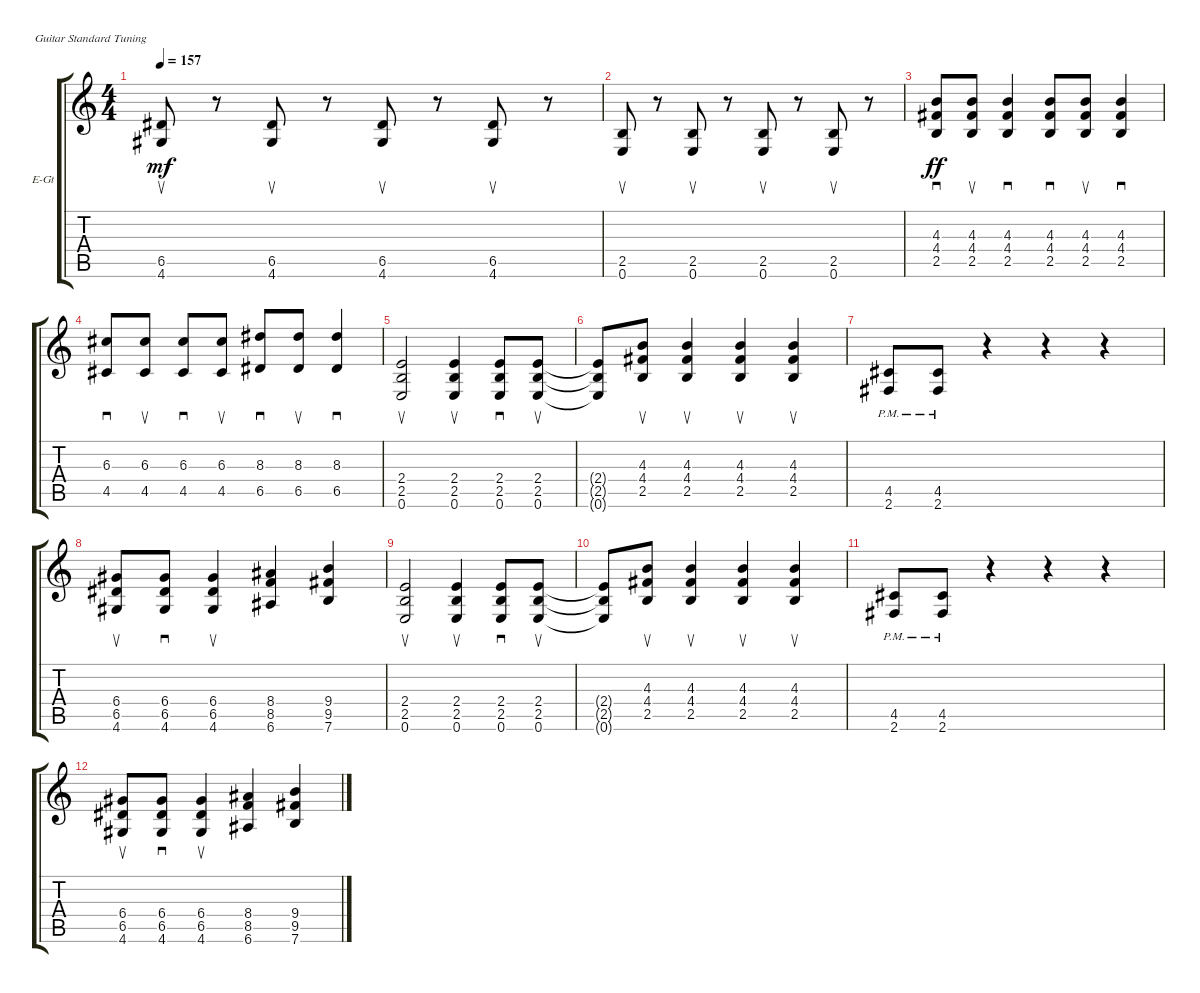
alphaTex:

\defaultSystemsLayout 4
\bracketExtendMode groupsimilarinstruments
\firstSystemTrackNameOrientation horizontal
\otherSystemsTrackNameOrientation horizontal
\track ("Electric Guitar" "E-Gt") {instrument distortionguitar}
\staff {score tabs}
\tuning (E4 B3 G3 D3 A2 E2)
\ts (4 4)
\tempo 157
\clef g2
\scale
0.333333
\ks c
(4.6 6.5).8{su dy mf} r.8 (4.6 6.5).8{su} r.8 (4.6 6.5).8{su} r.8 (4.6 6.5).8{su} r.8 |
\scale
0.333333 (2.5 0.6).8{su} r.8 (2.5 0.6).8{su} r.8 (2.5 0.6).8{su} r.8 (2.5 0.6).8{su} r.8 |
\scale
0.333333 (2.5 4.4 4.3).8{sd dy ff} (2.5 4.4 4.3).8{su} (2.5 4.4 4.3).4{sd} (2.5 4.4 4.3).8{sd} (2.5 4.4 4.3).8{su} (2.5 4.4 4.3).4{sd} |
\scale
0.333333 (4.5 6.3).8{sd} (4.5 6.3).8{su} (4.5 6.3).8{sd} (4.5 6.3).8{su} (6.5 8.3).8{sd} (6.5 8.3).8{su} (6.5 8.3).4{sd} |
\scale
0.333333 (2.5 2.4 0.6).2{su} (2.5 2.4 0.6).4{su} (2.5 2.4 0.6).8{sd} (2.5 2.4 0.6).8{su} |
\scale
0.333333 (2.5{t} 2.4{t} 0.6{t}).8 (2.5 4.4 4.3).8{su} (2.5 4.4 4.3).4{su} (2.5 4.4 4.3).4{su} (2.5 4.4 4.3).4{su} |
\scale
0.333333 (2.6{pm} 4.5{pm}).8 (2.6{pm} 4.5{pm}).8 r.4 r.4 r.4 |
\scale
0.333333 (4.6 6.5 6.4).8{su} (4.6 6.5 6.4).8{sd} (4.6 6.5 6.4).4{su} (6.6 8.5 8.4).4 (7.6 9.4 9.5).4 |
\scale
0.333333 (2.5 2.4 0.6).2{su} (2.5 2.4 0.6).4{su} (2.5 2.4 0.6).8{sd} (2.5 2.4 0.6).8{su} |
(2.5{t} 2.4{t} 0.6{t}).8 (2.5 4.4 4.3).8{su} (2.5 4.4 4.3).4{su} (2.5 4.4 4.3).4{su} (2.5 4.4 4.3).4{su} |
(2.6{pm} 4.5{pm}).8 (2.6{pm} 4.5{pm}).8 r.4 r.4 r.4 |
(4.6 6.5 6.4).8{su} (4.6 6.5 6.4).8{sd} (4.6 6.5 6.4).4{su} (6.6 8.5 8.4).4 (7.6 9.4 9.5).4
